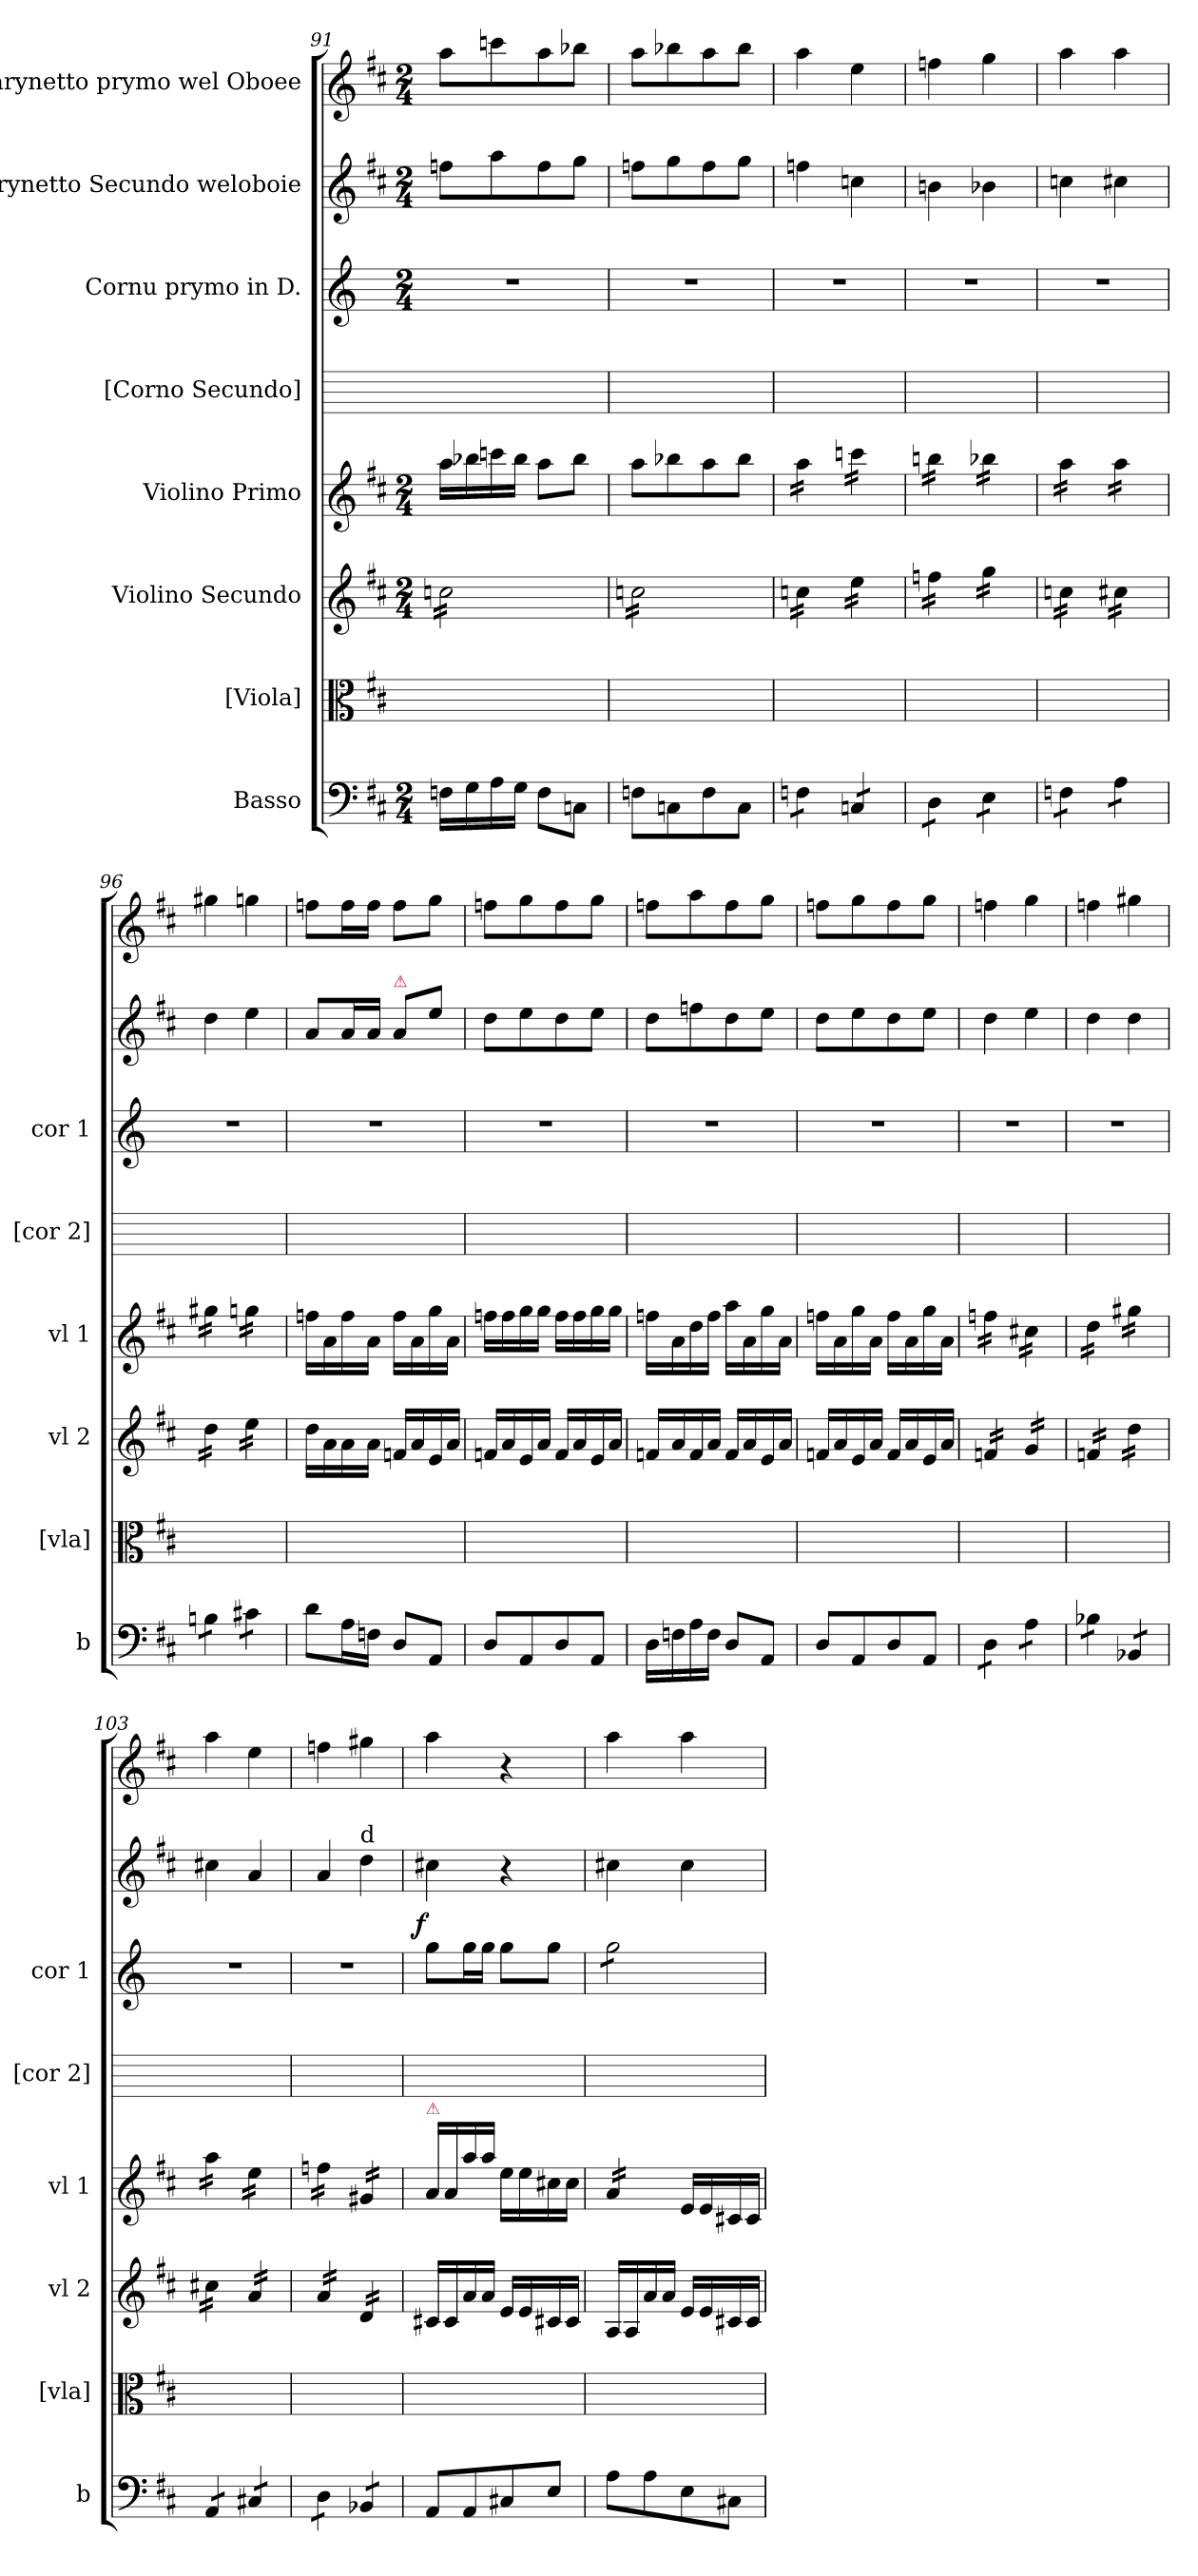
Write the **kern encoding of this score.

**kern	**kern	**kern	**kern	**kern	**kern	**dynam	**kern	**kern
*part8	*part7	*part6	*part5	*part4	*part3	*part3	*part2	*part1
*staff8	*staff7	*staff6	*staff5	*staff4	*staff3	*staff3	*staff2	*staff1
*I"Basso	*I"[Viola]	*I"Violino Secundo	*I"Violino Primo	*I"[Corno Secundo]	*I"Cornu prymo in D.	*	*I"Clarynetto Secundo weloboie	*I"Clarynetto prymo wel Oboee
*I'b	*I'[vla]	*I'vl 2	*I'vl 1	*I'[cor 2]	*I'cor 1	*	*	*
*clefF4	*clefC3	*clefG2	*clefG2	*	*clefG2	*	*clefG2	*clefG2
*	*	*	*	*	*ITrd6c10	*	*	*
*k[f#c#]	*k[f#c#]	*k[f#c#]	*k[f#c#]	*	*k[f#c#]	*	*k[f#c#]	*k[f#c#]
*D:	*D:	*D:	*D:	*	*D:	*	*D:	*D:
*M2/4	*	*M2/4	*M2/4	*	*M2/4	*	*M2/4	*M2/4
=91	=91	=91	=91	=91	=91	=91	=91	=91
*	*	*tremolo	*	*	*	*	*	*
16F\LL	2ryy	16cc\LL	16aa\LL	2ryy	2r	.	8ff\L	8aa\L
16G\	.	16cc\	16bb-\	.	.	.	.	.
16A\	.	16cc\	16ccc\	.	.	.	8aa\	8ccc\
16G\JJ	.	16cc\	16bb-\JJ	.	.	.	.	.
8F\L	.	16cc\	8aa\L	.	.	.	8ff\	8aa\
.	.	16cc\	.	.	.	.	.	.
8C\J	.	16cc\	8bb-\J	.	.	.	8gg\J	8bb-\J
.	.	16cc\JJ	.	.	.	.	.	.
=92	=92	=92	=92	=92	=92	=92	=92	=92
8F\L	2ryy	16cc\LL	8aa\L	2ryy	2r	.	8ff\L	8aa\L
.	.	16cc\	.	.	.	.	.	.
8C\	.	16cc\	8bb-\	.	.	.	8gg\	8bb-\
.	.	16cc\	.	.	.	.	.	.
8F\	.	16cc\	8aa\	.	.	.	8ff\	8aa\
.	.	16cc\	.	.	.	.	.	.
8C\J	.	16cc\	8bb-\J	.	.	.	8gg\J	8bb-\J
.	.	16cc\JJ	.	.	.	.	.	.
=93	=93	=93	=93	=93	=93	=93	=93	=93
*tremolo	*	*	*	*	*	*	*	*
*	*	*	*tremolo	*	*	*	*	*
8F\L	2ryy	16cc\LL	16aa\LL	2ryy	2r	.	4ff\	4aa\
.	.	16cc\	16aa\	.	.	.	.	.
8F\J	.	16cc\	16aa\	.	.	.	.	.
.	.	16cc\JJ	16aa\JJ	.	.	.	.	.
8C/L	.	16ee\LL	16ccc\LL	.	.	.	4cc\	4ee\
.	.	16ee\	16ccc\	.	.	.	.	.
8C/J	.	16ee\	16ccc\	.	.	.	.	.
.	.	16ee\JJ	16ccc\JJ	.	.	.	.	.
=94	=94	=94	=94	=94	=94	=94	=94	=94
8D\L	2ryy	16ff\LL	16bbn\LL	2ryy	2r	.	4bn\	4ff\
.	.	16ff\	16bbn\	.	.	.	.	.
8D\J	.	16ff\	16bbn\	.	.	.	.	.
.	.	16ff\JJ	16bbn\JJ	.	.	.	.	.
8E\L	.	16gg\LL	16bb-X\LL	.	.	.	4b-X\	4gg\
.	.	16gg\	16bb-X\	.	.	.	.	.
8E\J	.	16gg\	16bb-X\	.	.	.	.	.
.	.	16gg\JJ	16bb-X\JJ	.	.	.	.	.
=95	=95	=95	=95	=95	=95	=95	=95	=95
8F\L	2ryy	16cc\LL	16aa\LL	2ryy	2r	.	4cc\	4aa\
.	.	16cc\	16aa\	.	.	.	.	.
8F\J	.	16cc\	16aa\	.	.	.	.	.
.	.	16cc\JJ	16aa\JJ	.	.	.	.	.
8A\L	.	16cc#X\LL	16aa\LL	.	.	.	4cc#X\	4aa\
.	.	16cc#X\	16aa\	.	.	.	.	.
8A\J	.	16cc#X\	16aa\	.	.	.	.	.
.	.	16cc#X\JJ	16aa\JJ	.	.	.	.	.
=96	=96	=96	=96	=96	=96	=96	=96	=96
8Bn\L	2ryy	16dd\LL	16gg#X\LL	2ryy	2r	.	4dd\	4gg#X\
.	.	16dd\	16gg#X\	.	.	.	.	.
8Bn\J	.	16dd\	16gg#X\	.	.	.	.	.
.	.	16dd\JJ	16gg#X\JJ	.	.	.	.	.
8c#X\L	.	16ee\LL	16ggn\LL	.	.	.	4ee\	4ggn\
.	.	16ee\	16ggn\	.	.	.	.	.
8c#X\J	.	16ee\	16ggn\	.	.	.	.	.
*Xtremolo	*	*	*	*	*	*	*	*
.	.	16ee\JJ	16ggn\JJ	.	.	.	.	.
*	*	*	*Xtremolo	*	*	*	*	*
*	*	*Xtremolo	*	*	*	*	*	*
=97	=97	=97	=97	=97	=97	=97	=97	=97
8d\L	2ryy	16dd\LL	16ff\LL	2ryy	2r	.	8a/L	8ff\L
.	.	16a\	16a\	.	.	.	.	.
16A\L	.	16a\	16ff\	.	.	.	16a/L	16ff\L
16F\JJ	.	16a\JJ	16a\JJ	.	.	.	16a/JJ	16ff\JJ
!	!	!	!	!	!	!	!LO:TX:a:color=crimson:t=⚠	!
8D/L	.	16f/LL	16ff\LL	.	.	.	8a/L	8ff\L
.	.	16a/	16a\	.	.	.	.	.
8AA/J	.	16e/	16gg\	.	.	.	8ee\J	8gg\J
.	.	16a/JJ	16a\JJ	.	.	.	.	.
=98	=98	=98	=98	=98	=98	=98	=98	=98
8D/L	2ryy	16f/LL	16ff\LL	2ryy	2r	.	8dd\L	8ff\L
.	.	16a/	16ff\	.	.	.	.	.
8AA/	.	16e/	16gg\	.	.	.	8ee\	8gg\
.	.	16a/JJ	16gg\JJ	.	.	.	.	.
8D/	.	16f/LL	16ff\LL	.	.	.	8dd\	8ff\
.	.	16a/	16ff\	.	.	.	.	.
8AA/J	.	16e/	16gg\	.	.	.	8ee\J	8gg\J
.	.	16a/JJ	16gg\JJ	.	.	.	.	.
=99	=99	=99	=99	=99	=99	=99	=99	=99
16D\LL	2ryy	16f/LL	16ff\LL	2ryy	2r	.	8dd\L	8ff\L
16F\	.	16a/	16a\	.	.	.	.	.
16A\	.	16f/	16dd\	.	.	.	8ff\	8aa\
16F\JJ	.	16a/JJ	16ff\JJ	.	.	.	.	.
8D/L	.	16f/LL	16aa\LL	.	.	.	8dd\	8ff\
.	.	16a/	16a\	.	.	.	.	.
8AA/J	.	16e/	16gg\	.	.	.	8ee\J	8gg\J
.	.	16a/JJ	16a\JJ	.	.	.	.	.
=100	=100	=100	=100	=100	=100	=100	=100	=100
8D/L	2ryy	16f/LL	16ff\LL	2ryy	2r	.	8dd\L	8ff\L
.	.	16a/	16a\	.	.	.	.	.
8AA/	.	16e/	16gg\	.	.	.	8ee\	8gg\
.	.	16a/JJ	16a\JJ	.	.	.	.	.
8D/	.	16f/LL	16ff\LL	.	.	.	8dd\	8ff\
.	.	16a/	16a\	.	.	.	.	.
8AA/J	.	16e/	16gg\	.	.	.	8ee\J	8gg\J
.	.	16a/JJ	16a\JJ	.	.	.	.	.
=101	=101	=101	=101	=101	=101	=101	=101	=101
*tremolo	*	*	*	*	*	*	*	*
*	*	*tremolo	*	*	*	*	*	*
*	*	*	*tremolo	*	*	*	*	*
8D\L	2ryy	16f/LL	16ff\LL	2ryy	2r	.	4dd\	4ff\
.	.	16f/	16ff\	.	.	.	.	.
8D\J	.	16f/	16ff\	.	.	.	.	.
.	.	16f/JJ	16ff\JJ	.	.	.	.	.
8A\L	.	16g/LL	16cc#X\LL	.	.	.	4ee\	4gg\
.	.	16g/	16cc#X\	.	.	.	.	.
8A\J	.	16g/	16cc#X\	.	.	.	.	.
.	.	16g/JJ	16cc#X\JJ	.	.	.	.	.
=102	=102	=102	=102	=102	=102	=102	=102	=102
8B-\L	2ryy	16f/LL	16dd\LL	2ryy	2r	.	4dd\	4ff\
.	.	16f/	16dd\	.	.	.	.	.
8B-\J	.	16f/	16dd\	.	.	.	.	.
.	.	16f/JJ	16dd\JJ	.	.	.	.	.
8BB-/L	.	16dd\LL	16gg#X\LL	.	.	.	4dd\	4gg#X\
.	.	16dd\	16gg#X\	.	.	.	.	.
8BB-/J	.	16dd\	16gg#X\	.	.	.	.	.
.	.	16dd\JJ	16gg#X\JJ	.	.	.	.	.
=103	=103	=103	=103	=103	=103	=103	=103	=103
8AA/L	2ryy	16cc#X\LL	16aa\LL	2ryy	2r	.	4cc#X\	4aa\
.	.	16cc#X\	16aa\	.	.	.	.	.
8AA/J	.	16cc#X\	16aa\	.	.	.	.	.
.	.	16cc#X\JJ	16aa\JJ	.	.	.	.	.
8C#X/L	.	16a/LL	16ee\LL	.	.	.	4a/	4ee\
.	.	16a/	16ee\	.	.	.	.	.
8C#X/J	.	16a/	16ee\	.	.	.	.	.
.	.	16a/JJ	16ee\JJ	.	.	.	.	.
=104	=104	=104	=104	=104	=104	=104	=104	=104
8D\L	2ryy	16a/LL	16ff\LL	2ryy	2r	.	4a/	4ff\
.	.	16a/	16ff\	.	.	.	.	.
8D\J	.	16a/	16ff\	.	.	.	.	.
.	.	16a/JJ	16ff\JJ	.	.	.	.	.
!	!	!	!	!	!	!	!LO:TX:a:t=d	!
8BB-/L	.	16d/LL	16g#X/LL	.	.	.	4dd\	4gg#X\
.	.	16d/	16g#X/	.	.	.	.	.
8BB-/J	.	16d/	16g#X/	.	.	.	.	.
*Xtremolo	*	*	*	*	*	*	*	*
.	.	16d/JJ	16g#X/JJ	.	.	.	.	.
*	*	*	*Xtremolo	*	*	*	*	*
*	*	*Xtremolo	*	*	*	*	*	*
=105	=105	=105	=105	=105	=105	=105	=105	=105
!	!	!	!LO:TX:a:color=crimson:t=⚠	!	!	!	!	!
!	!	!	!	!	!	!LO:DY:a:rj	!	!
8AA/L	2ryy	16c#X/LL	16a/LL	2ryy	8a\L	f	4cc#X\	4aa\
.	.	16c#/	16a/	.	.	.	.	.
8AA/	.	16a/	16aa\	.	16a\L	.	.	.
.	.	16a/JJ	16aa\JJ	.	16a\JJ	.	.	.
8C#X/	.	16e/LL	16ee\LL	.	8a\L	.	4r	4r
.	.	16e/	16ee\	.	.	.	.	.
8E/J	.	16c#X/	16cc#X\	.	8a\J	.	.	.
.	.	16c#/JJ	16cc#\JJ	.	.	.	.	.
=106	=106	=106	=106	=106	=106	=106	=106	=106
*	*	*	*tremolo	*	*	*	*	*
*	*	*	*	*	*tremolo	*	*	*
8A\L	2ryy	16A/LL	16a/LL	2ryy	8a\L	.	4cc#X\	4aa\
.	.	16A/	16a/	.	.	.	.	.
8A\	.	16a/	16a/	.	8a\	.	.	.
.	.	16a/JJ	16a/JJ	.	.	.	.	.
*	*	*	*Xtremolo	*	*	*	*	*
8E\	.	16e/LL	16e/LL	.	8a\	.	4cc#\	4aa\
.	.	16e/	16e/	.	.	.	.	.
8C#X\J	.	16c#X/	16c#X/	.	8a\J	.	.	.
*	*	*	*	*	*Xtremolo	*	*	*
.	.	16c#/JJ	16c#/JJ	.	.	.	.	.
=	=	=	=	=	=	=	=	=
*-	*-	*-	*-	*-	*-	*-	*-	*-
